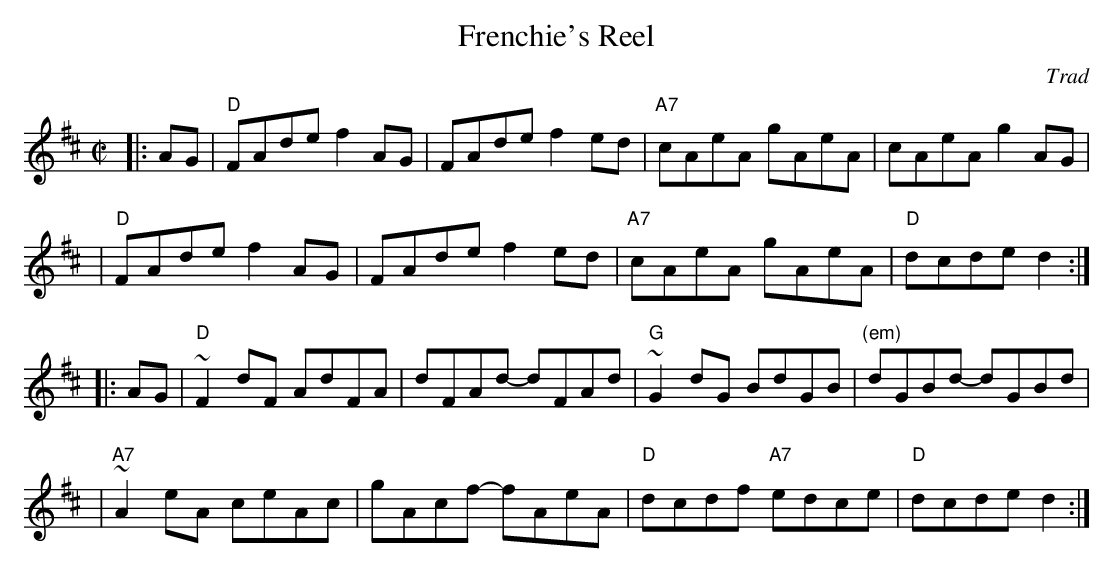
X:1
T: Frenchie's Reel
O: Trad
M: C|
L: 1/8
E: lw 400
K: D
|: AG \
| "D"FAde f2AG | FAde f2ed | "A7"cAeA gAeA | cAeA g2AG |
| "D"FAde f2AG | FAde f2ed | "A7"cAeA gAeA | "D"dcde d2 :|
|: AG \
| "D"~F2dF AdFA | dFAd- dFAd | "G"~G2dG BdGB | "(em)"dGBd- dGBd |
| "A7"~A2eA ceAc | gAcf- fAeA | "D"dcdf "A7"edce | "D"dcde d2 :|
